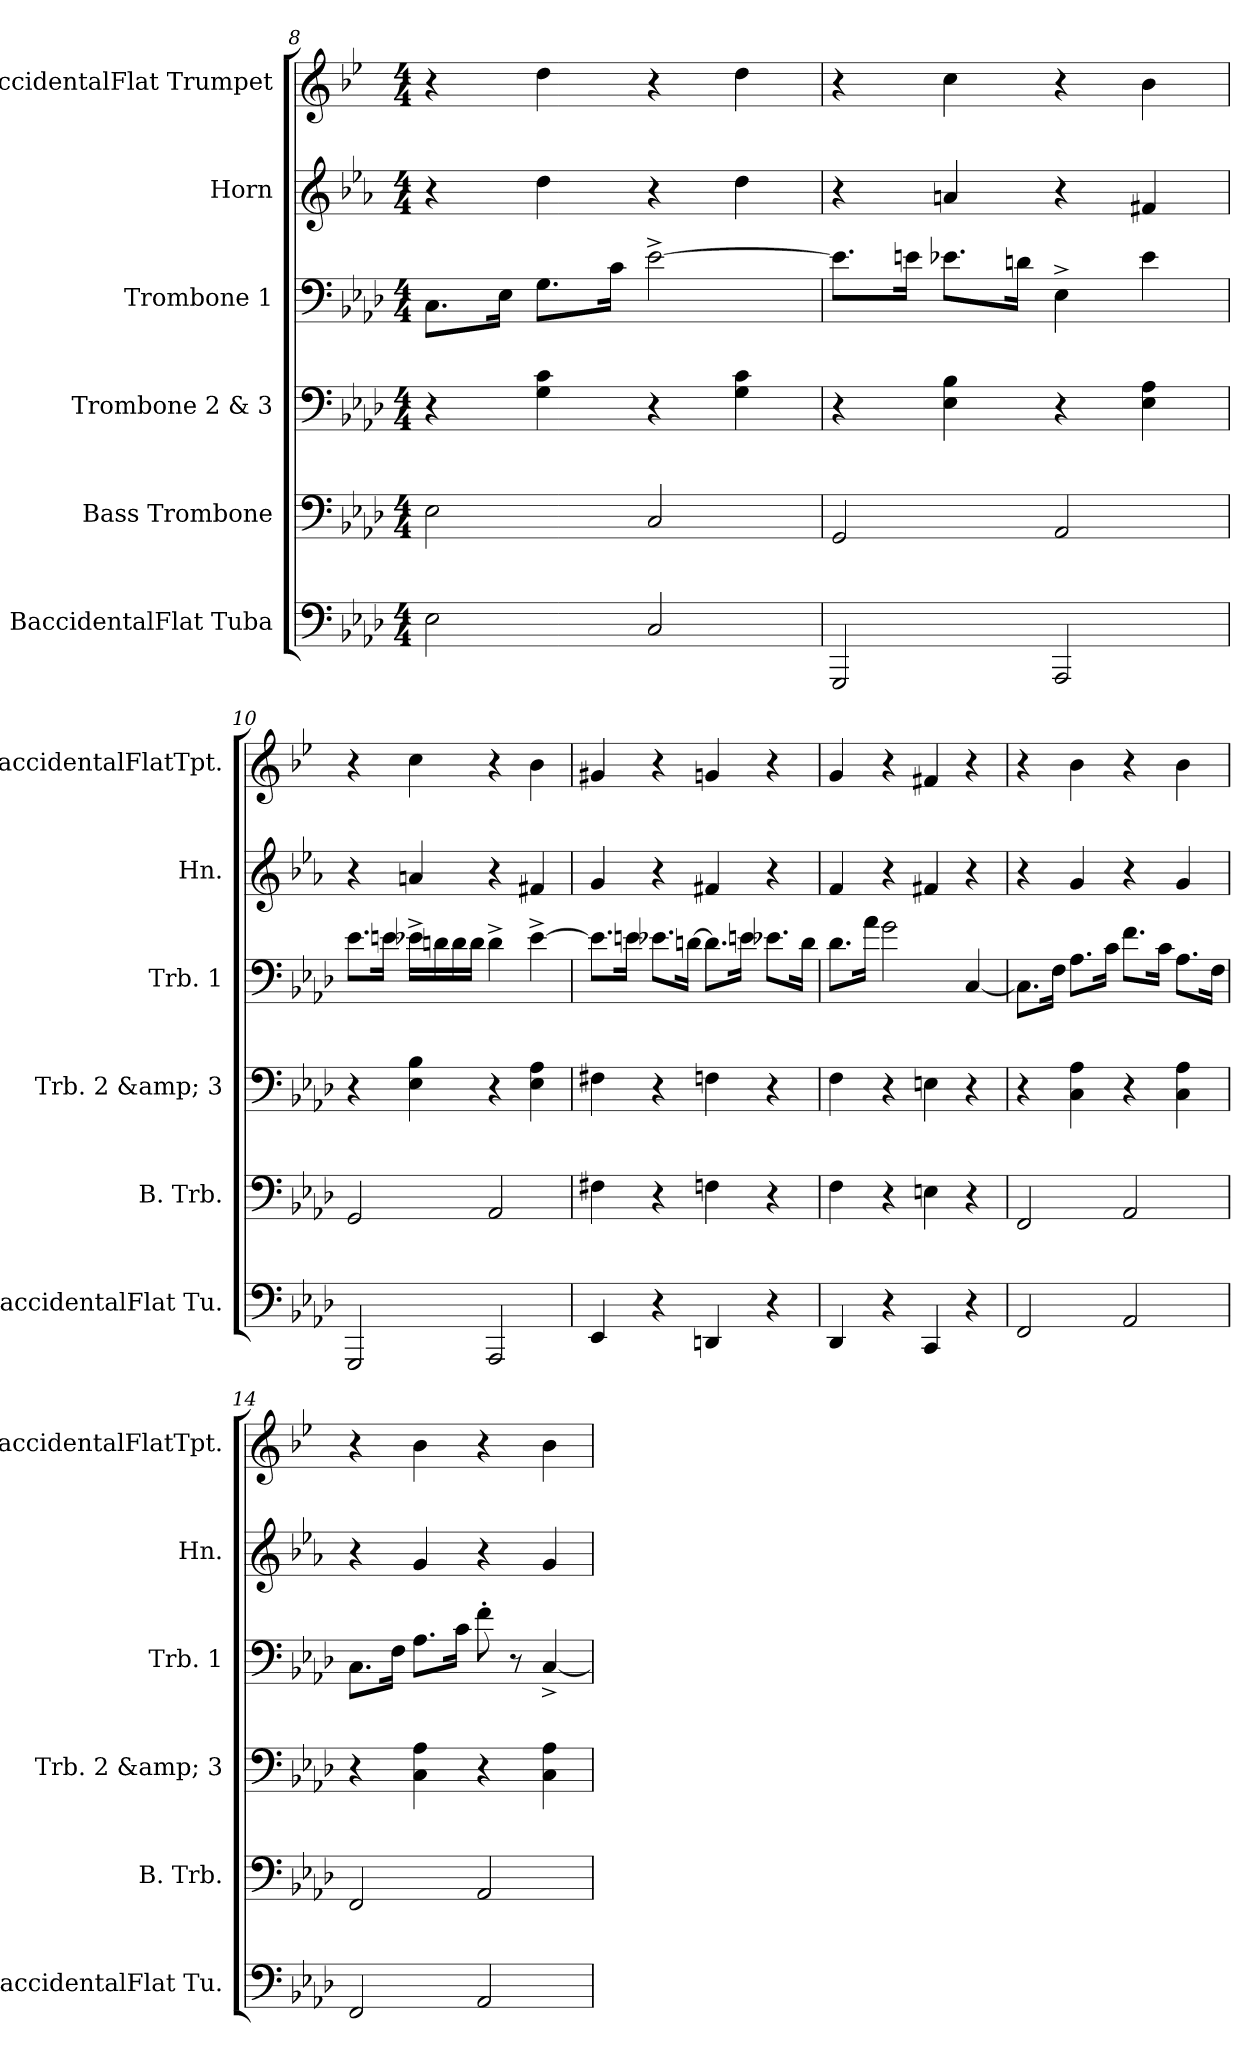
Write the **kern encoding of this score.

**kern	**kern	**kern	**kern	**kern	**kern
*part6	*part5	*part4	*part3	*part2	*part1
*staff6	*staff5	*staff4	*staff3	*staff2	*staff1
*I"BaccidentalFlat Tuba	*I"Bass Trombone	*I"Trombone 2 &amp; 3	*I"Trombone 1	*I"Horn	*I"BaccidentalFlat Trumpet
*I'BaccidentalFlat Tu.	*I'B. Trb.	*I'Trb. 2 &amp; 3	*I'Trb. 1	*I'Hn.	*I'BaccidentalFlatTpt.
*clefF4	*clefF4	*clefF4	*clefF4	*clefG2	*clefG2
*	*	*	*	*ITrd4c7	*ITrd1c2
*k[b-e-a-d-]	*k[b-e-a-d-]	*k[b-e-a-d-]	*k[b-e-a-d-]	*k[b-e-a-d-]	*k[b-e-a-d-]
*M4/4	*M4/4	*M4/4	*M4/4	*M4/4	*M4/4
=8	=8	=8	=8	=8	=8
2E-\	2E-\	4r	8.C\L	4r	4r
.	.	.	16E-\Jk	.	.
.	.	4G\ 4c\	8.G\L	4g\	4cc\
.	.	.	16c\Jk	.	.
2C/	2C/	4r	[2e-^\	4r	4r
.	.	4G\ 4c\	.	4g\	4cc\
=9	=9	=9	=9	=9	=9
2GGG/	2GG/	4r	8.e-\L]	4r	4r
.	.	.	16en\Jk	.	.
.	.	4E-\ 4B-\	8.e-X\L	4dn/	4b-\
.	.	.	16dn\Jk	.	.
2AAA-/	2AA-/	4r	4E-^\	4r	4r
.	.	4E-\ 4A-\	4e-\	4Bn/	4a-\
!!LO:PB:g=z
=10	=10	=10	=10	=10	=10
2GGG/	2GG/	4r	8.e-\L	4r	4r
.	.	.	16en\Jk	.	.
.	.	4E-\ 4B-\	16e-X^\LL	4dn/	4b-\
.	.	.	16dn\	.	.
.	.	.	16d\	.	.
.	.	.	16d\JJ	.	.
2AAA-/	2AA-/	4r	4d^\	4r	4r
.	.	4E-\ 4A-\	[4e-^\	4Bn/	4a-\
=11	=11	=11	=11	=11	=11
4EE-/	4F#X\	4F#X\	8.e-\L]	4c/	4f#X/
.	.	.	16en\Jk	.	.
4r	4r	4r	8.e-X\L	4r	4r
.	.	.	[16dn\Jk	.	.
4DDn/	4Fn\	4Fn\	8.d\L]	4Bn/	4fn/
.	.	.	16en\Jk	.	.
4r	4r	4r	8.e-X\L	4r	4r
.	.	.	16d\Jk	.	.
=12	=12	=12	=12	=12	=12
4DD-/	4F\	4F\	8.d-\L	4B-/	4f/
.	.	.	16a-\Jk	.	.
4r	4r	4r	2g\	4r	4r
4CC/	4En\	4En\	.	4Bn/	4en/
4r	4r	4r	[4C/	4r	4r
!!LO:LB:g=z
=13	=13	=13	=13	=13	=13
2FF/	2FF/	4r	8.C\L]	4r	4r
.	.	.	16F\Jk	.	.
.	.	4C\ 4A-\	8.A-\L	4c/	4a-\
.	.	.	16c\Jk	.	.
2AA-/	2AA-/	4r	8.f\L	4r	4r
.	.	.	16c\Jk	.	.
.	.	4C\ 4A-\	8.A-\L	4c/	4a-\
.	.	.	16F\Jk	.	.
=14	=14	=14	=14	=14	=14
2FF/	2FF/	4r	8.C\L	4r	4r
.	.	.	16F\Jk	.	.
.	.	4C\ 4A-\	8.A-\L	4c/	4a-\
.	.	.	16c\Jk	.	.
2AA-/	2AA-/	4r	8f'\	4r	4r
.	.	.	8r	.	.
.	.	4C\ 4A-\	[4C^/	4c/	4a-\
=	=	=	=	=	=
*-	*-	*-	*-	*-	*-
